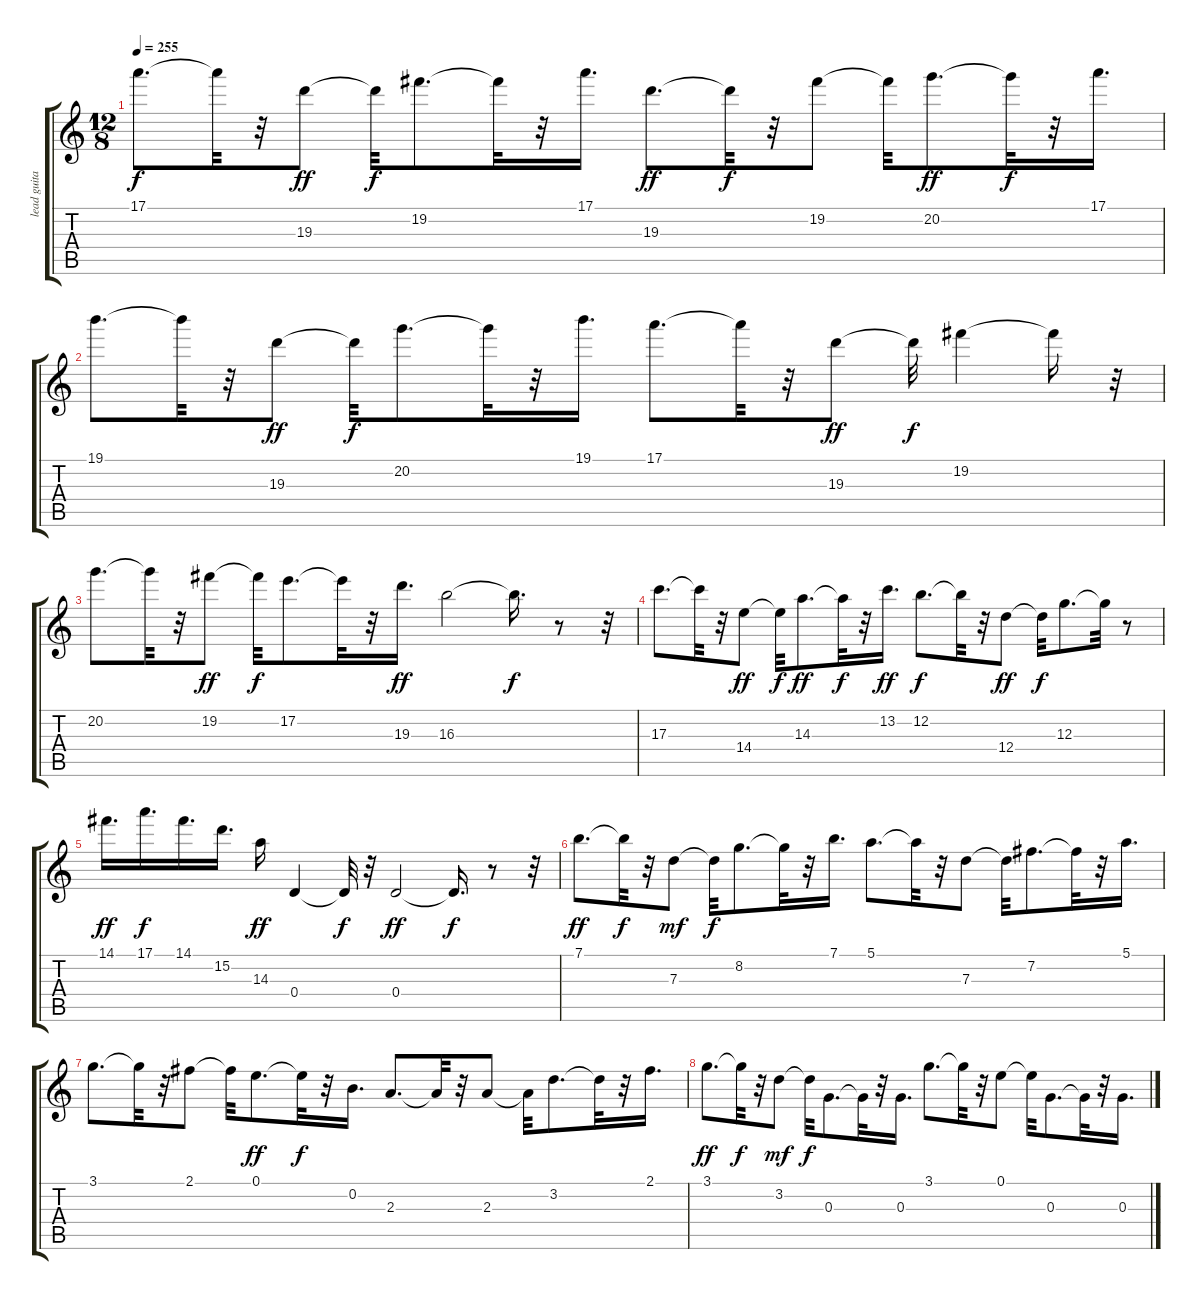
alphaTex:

\track ("lead guitar         " "lead guita") {instrument overdrivenguitar}
\staff {score tabs}
\tuning (E4 B3 G3 D3 A2 E2) {hide}
\ts (12 8)
\tempo 255
\clef g2
\ks c
17.1.8{d dy f} 17.1{t}.32 r.32 19.3.8{dy ff} 19.3{t}.32{dy f} 19.2.8{d} 19.2{t}.32 r.32 17.1.16{d} 19.3.8{d dy ff} 19.3{t}.32{dy f} r.32 19.2.8 19.2{t}.32 20.2.8{d dy ff} 20.2{t}.32{dy f} r.32 17.1.16{d} |
19.1.8{d} 19.1{t}.32 r.32 19.3.8{dy ff} 19.3{t}.32{dy f} 20.2.8{d} 20.2{t}.32 r.32 19.1.16{d} 17.1.8{d} 17.1{t}.32 r.32 19.3.8{dy ff} 19.3{t}.32{dy f} 19.2.4 19.2{t}.16 r.32 |
20.2.8{d} 20.2{t}.32 r.32 19.2.8{dy ff} 19.2{t}.32{dy f} 17.2.8{d} 17.2{t}.32 r.32 19.3.16{d dy ff} 16.3.2 16.3{t}.16{d dy f} r.8 r.32 |
17.3.8{d} 17.3{t}.32 r.32 14.4.8{dy ff} 14.4{t}.32{dy f} 14.3.8{d dy ff} 14.3{t}.32{dy f} r.32 13.2.16{d dy ff} 12.2.8{d dy f} 12.2{t}.32 r.32 12.4.8{dy ff} 12.4{t}.32{dy f} 12.3.8{d} 12.3{t}.32 r.8 |
14.1.16{d dy ff} 17.1.16{d dy f} 14.1.16{d} 15.2.16{d} 14.3.16{dy ff} 0.4.4 0.4{t}.32{dy f} r.32 0.4.2{dy ff} 0.4{t}.16{d dy f} r.8 r.32 |
7.1.8{d dy ff} 7.1{t}.32{dy f} r.32 7.3.8{dy mf} 7.3{t}.32{dy f} 8.2.8{d} 8.2{t}.32 r.32 7.1.16{d} 5.1.8{d} 5.1{t}.32 r.32 7.3.8 7.3{t}.32 7.2.8{d} 7.2{t}.32 r.32 5.1.16{d} |
3.1.8{d} 3.1{t}.32 r.32 2.1.8 2.1{t}.32 0.1.8{d dy ff} 0.1{t}.32{dy f} r.32 0.2.16{d} 2.3.8{d} 2.3{t}.32 r.32 2.3.8 2.3{t}.32 3.2.8{d} 3.2{t}.32 r.32 2.1.16{d} |
3.1.8{d dy ff} 3.1{t}.32{dy f} r.32 3.2.8{dy mf} 3.2{t}.32{dy f} 0.3.8{d} 0.3{t}.32 r.32 0.3.16{d} 3.1.8{d} 3.1{t}.32 r.32 0.1.8 0.1{t}.32 0.3.8{d} 0.3{t}.32 r.32 0.3.16{d}
